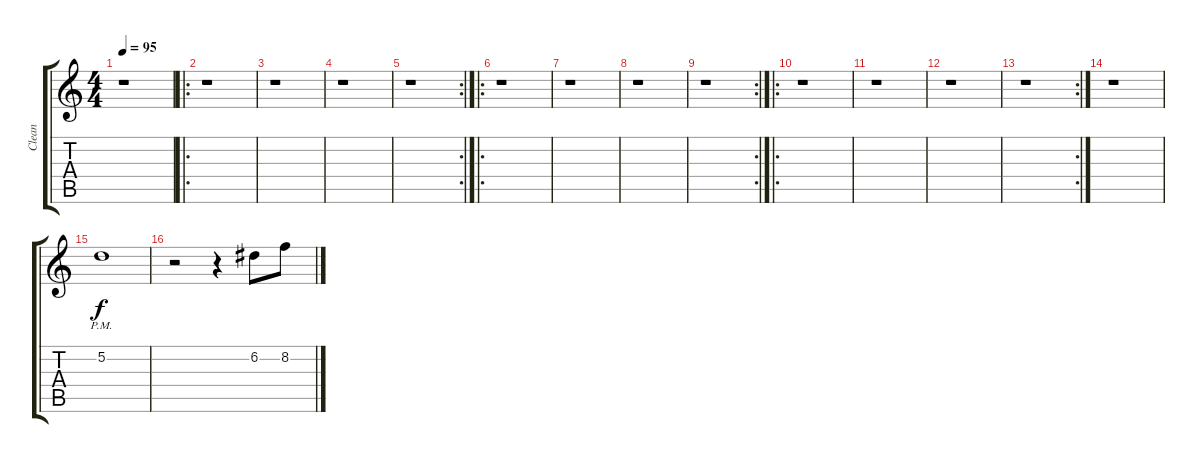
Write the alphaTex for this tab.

\track ("Clean" "Clean") {instrument electricguitarclean}
\staff {score tabs}
\tuning (D4 A3 F3 C3 G2 D2) {hide}
\ts (4 4)
\tempo 95
\clef g2
\ks c
r.1{dy f instrument electricguitarclean} |
\ro
r.1 |
r.1 |
r.1 |
\rc 2
r.1 |
\ro
r.1 |
r.1 |
r.1 |
\rc 2
r.1 |
\ro
r.1 |
r.1 |
r.1 |
\rc 2
r.1 |
r.1 |
5.2{pm}.1 |
r.2 r.4 6.2.8 8.2.8
